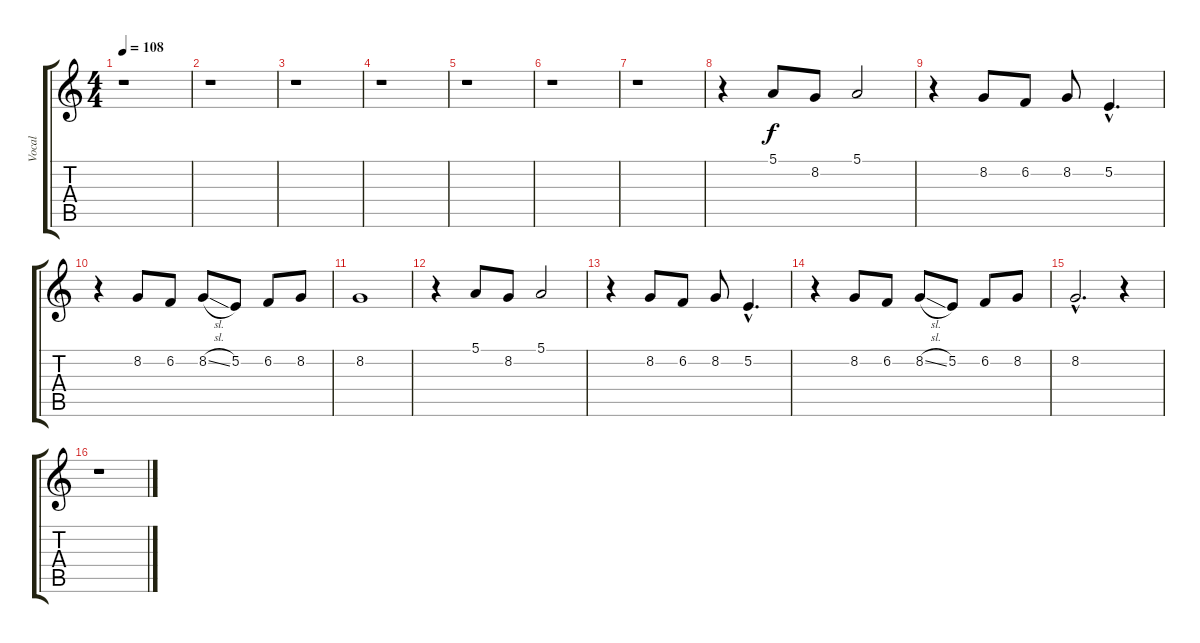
\track ("Vocal" "Vocal") {instrument englishhorn}
\staff {score tabs}
\tuning (E4 B3 G3 D3 A2 E2) {hide}
\ts (4 4)
\tempo 108
\clef g2
\ks c
r.1{dy f} |
r.1 |
r.1 |
r.1 |
r.1 |
r.1 |
r.1 |
r.4 5.1.8 8.2.8 5.1.2 |
r.4 8.2.8 6.2.8 8.2.8 5.2{hac}.4{d} |
r.4 8.2.8 6.2.8 8.2{sl}.8 5.2.8 6.2.8 8.2.8 |
8.2.1 |
r.4 5.1.8 8.2.8 5.1.2 |
r.4 8.2.8 6.2.8 8.2.8 5.2{hac}.4{d} |
r.4 8.2.8 6.2.8 8.2{sl}.8 5.2.8 6.2.8 8.2.8 |
8.2{hac}.2{d} r.4 |
r.1
